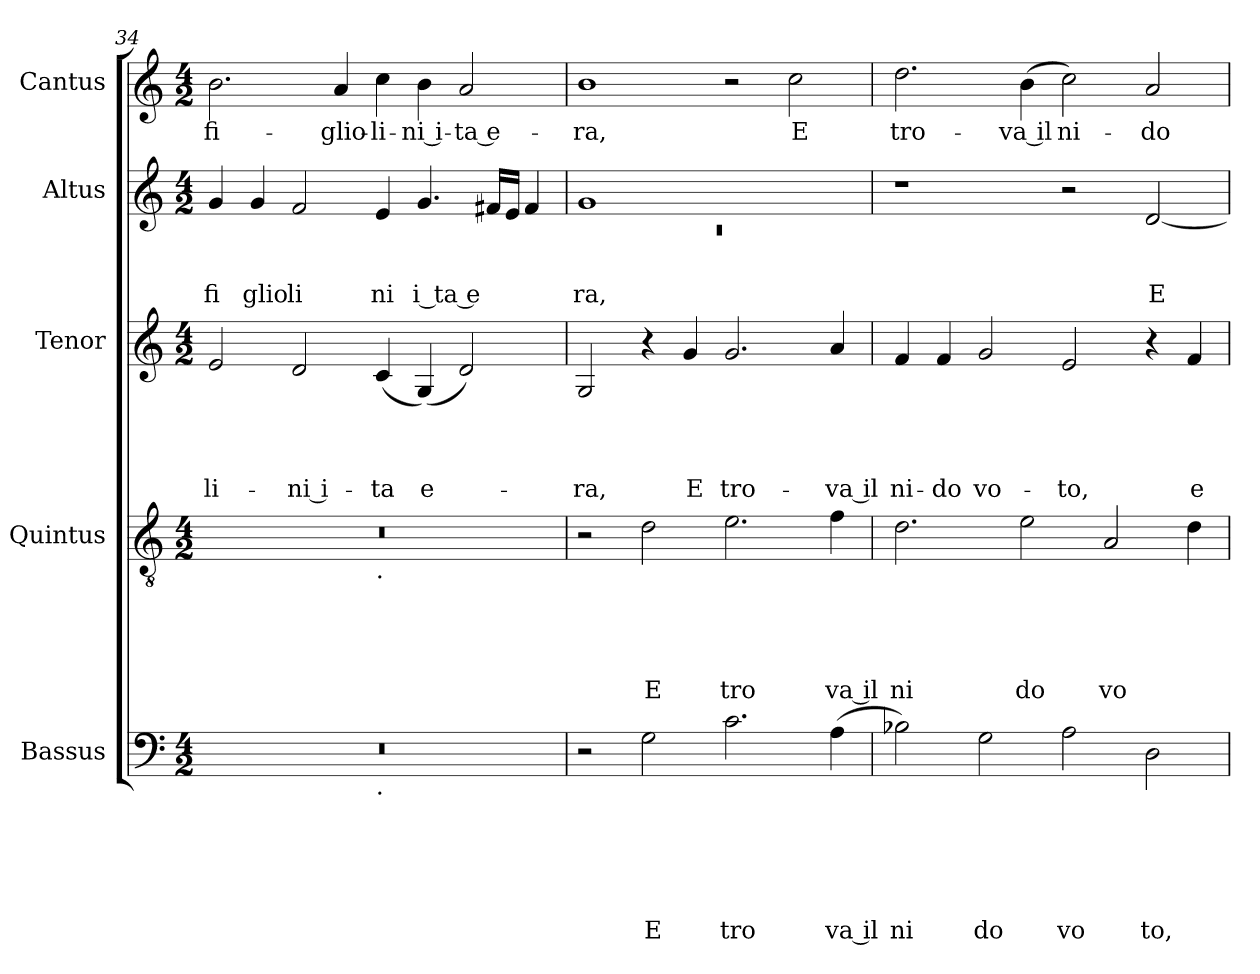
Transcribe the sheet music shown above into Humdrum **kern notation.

**kern	**text	**text	**text	**text	**text	**text	**kern	**text	**text	**text	**text	**text	**kern	**text	**text	**text	**text	**kern	**text	**text	**text	**kern	**text
*part5	*part5	*part5	*part5	*part5	*part5	*part5	*part4	*part4	*part4	*part4	*part4	*part4	*part3	*part3	*part3	*part3	*part3	*part2	*part2	*part2	*part2	*part1	*part1
*staff5	*staff5	*staff5	*staff5	*staff5	*staff5	*staff5	*staff4	*staff4	*staff4	*staff4	*staff4	*staff4	*staff3	*staff3	*staff3	*staff3	*staff3	*staff2	*staff2	*staff2	*staff2	*staff1	*staff1
*I"Bassus	*	*	*	*	*	*	*I"Quintus	*	*	*	*	*	*I"Tenor	*	*	*	*	*I"Altus	*	*	*	*I"Cantus	*
*clefF4	*	*	*	*	*	*	*clefGv2	*	*	*	*	*	*clefG2	*	*	*	*	*clefG2	*	*	*	*clefG2	*
*k[]	*	*	*	*	*	*	*k[]	*	*	*	*	*	*k[]	*	*	*	*	*k[]	*	*	*	*k[]	*
*C:	*	*	*	*	*	*	*C:	*	*	*	*	*	*C:	*	*	*	*	*C:	*	*	*	*C:	*
*M4/2	*	*	*	*	*	*	*M4/2	*	*	*	*	*	*M4/2	*	*	*	*	*M4/2	*	*	*	*M4/2	*
=34	=34	=34	=34	=34	=34	=34	=34	=34	=34	=34	=34	=34	=34	=34	=34	=34	=34	=34	=34	=34	=34	=34	=34
!	!	!	!	!	!	!	!	!	!	!	!	!	!	!	!	!	!LO:LY:b	!	!	!	!LO:LY:b	!	!LO:LY:b
*^	*	*	*	*	*	*	*^	*	*	*	*	*	*	*	*	*	*	*	*	*	*	*	*
0r	1ryy	.	.	.	.	.	.	0r	1ryy	.	.	.	.	.	2e/	.	.	.	-li-	4g/	.	.	fi	2.b\	fi-
!	!	!	!	!	!	!	!	!	!	!	!	!	!	!	!	!	!	!	!	!	!	!	!LO:LY:b	!	!
.	.	.	.	.	.	.	.	.	.	.	.	.	.	.	.	.	.	.	.	4g/	.	.	glio	.	.
!	!	!	!	!	!	!	!	!	!	!	!	!	!	!	!	!	!	!	!LO:LY:b:rj	!	!	!	!LO:LY:b	!	!
.	.	.	.	.	.	.	.	.	.	.	.	.	.	.	2d/	.	.	.	-ni i-	2f/	.	.	li	.	.
!	!	!	!	!	!	!	!	!	!	!	!	!	!	!	!	!	!	!	!	!	!	!	!	!	!LO:LY:b
.	.	.	.	.	.	.	.	.	.	.	.	.	.	.	.	.	.	.	.	.	.	.	.	4a/	-glio-
!	!	!	!	!	!	!	!	!	!LO:TX:b:t=.	!	!	!	!	!	!	!	!	!	!	!	!	!	!	!	!
!	!LO:TX:b:t=.	!	!	!	!	!	!	!	!	!	!	!	!	!	!	!	!	!	!	!	!	!	!	!	!
!	!	!	!	!	!	!	!	!	!	!	!	!	!	!	!	!	!	!	!LO:LY:b	!	!	!	!LO:LY:b:rj	!	!LO:LY:b
.	1ryy	.	.	.	.	.	.	.	1ryy	.	.	.	.	.	(<4c/	.	.	.	-ta	4e/	.	.	ni	4cc\	-li-
!	!	!	!	!	!	!	!	!	!	!	!	!	!	!	!	!	!	!	!LO:LY:b:rj	!	!	!	!LO:LY:b:rj	!	!LO:LY:b:rj
.	.	.	.	.	.	.	.	.	.	.	.	.	.	.	(4G/)	.	.	.	e-	4.g/	.	.	i ta e	4b\	-ni i-
!	!	!	!	!	!	!	!	!	!	!	!	!	!	!	!	!	!	!	!	!	!	!	!	!	!LO:LY:b:rj
.	.	.	.	.	.	.	.	.	.	.	.	.	.	.	2d/)	.	.	.	.	.	.	.	.	2a/	-ta e-
.	.	.	.	.	.	.	.	.	.	.	.	.	.	.	.	.	.	.	.	16f#/LL	.	.	.	.	.
.	.	.	.	.	.	.	.	.	.	.	.	.	.	.	.	.	.	.	.	16e/JJ	.	.	.	.	.
.	.	.	.	.	.	.	.	.	.	.	.	.	.	.	.	.	.	.	.	4f#/	.	.	.	.	.
=35	=35	=35	=35	=35	=35	=35	=35	=35	=35	=35	=35	=35	=35	=35	=35	=35	=35	=35	=35	=35	=35	=35	=35	=35	=35
*	*	*	*	*	*	*	*	*	*	*	*	*	*	*	*	*	*	*	*	*^	*	*	*	*	*
!	!	!	!	!	!	!	!	!	!	!	!	!	!	!	!	!	!	!	!LO:LY:b	!	!LO:N:vis=1	!	!	!LO:LY:b	!	!LO:LY:b
*v	*v	*	*	*	*	*	*	*	*	*	*	*	*	*	*	*	*	*	*	*	*	*	*	*	*	*
*	*	*	*	*	*	*	*v	*v	*	*	*	*	*	*	*	*	*	*	*	*	*	*	*	*	*
2r	.	.	.	.	.	.	2r	.	.	.	.	.	2G/	.	.	.	-ra,	1g	0rc	.	.	ra,	1b	-ra,
!	!	!	!	!	!	!LO:LY:b	!	!	!	!	!	!LO:LY:b	!	!	!	!	!	!	!	!	!	!	!	!
2G\	.	.	.	.	.	E	2d\	.	.	.	.	E	4r	.	.	.	.	.	.	.	.	.	.	.
!	!	!	!	!	!	!	!	!	!	!	!	!	!	!	!	!	!LO:LY:b	!	!	!	!	!	!	!
.	.	.	.	.	.	.	.	.	.	.	.	.	4g/	.	.	.	E	.	.	.	.	.	.	.
!	!	!	!	!	!	!LO:LY:b	!	!	!	!	!	!LO:LY:b	!	!	!	!	!LO:LY:b	!	!	!	!	!	!	!
2.c\	.	.	.	.	.	tro	2.e\	.	.	.	.	tro	2.g/	.	.	.	tro-	1ryy	.	.	.	.	2r	.
!	!	!	!	!	!	!	!	!	!	!	!	!	!	!	!	!	!	!	!	!	!	!	!	!LO:LY:b
.	.	.	.	.	.	.	.	.	.	.	.	.	.	.	.	.	.	.	.	.	.	.	2cc\	E
!	!	!	!	!	!	!LO:LY:b:rj	!	!	!	!	!	!LO:LY:b:rj	!	!	!	!	!LO:LY:b:rj	!	!	!	!	!	!	!
(<4A\	.	.	.	.	.	va il	4f\	.	.	.	.	va il	4a/	.	.	.	-va il	.	.	.	.	.	.	.
*	*	*	*	*	*	*	*	*	*	*	*	*	*	*	*	*	*	*v	*v	*	*	*	*	*
=36	=36	=36	=36	=36	=36	=36	=36	=36	=36	=36	=36	=36	=36	=36	=36	=36	=36	=36	=36	=36	=36	=36	=36
!	!	!	!	!	!	!LO:LY:b	!	!	!	!	!	!LO:LY:b	!	!	!	!	!LO:LY:b	!	!	!	!	!	!LO:LY:b
2B-X\)	.	.	.	.	.	ni	2.d\	.	.	.	.	ni	4f/	.	.	.	ni-	1r	.	.	.	2.dd\	tro-
!	!	!	!	!	!	!	!	!	!	!	!	!	!	!	!	!	!LO:LY:b	!	!	!	!	!	!
.	.	.	.	.	.	.	.	.	.	.	.	.	4f/	.	.	.	-do	.	.	.	.	.	.
!	!	!	!	!	!	!LO:LY:b	!	!	!	!	!	!	!	!	!	!	!LO:LY:b	!	!	!	!	!	!
2G\	.	.	.	.	.	do	.	.	.	.	.	.	2g/	.	.	.	vo-	.	.	.	.	.	.
!	!	!	!	!	!	!	!	!	!	!	!	!LO:LY:b	!	!	!	!	!	!	!	!	!	!	!LO:LY:b:rj
.	.	.	.	.	.	.	2e\	.	.	.	.	do	.	.	.	.	.	.	.	.	.	(<4b\	-va il
!	!	!	!	!	!	!LO:LY:b	!	!	!	!	!	!	!	!	!	!	!LO:LY:b	!	!	!	!	!	!LO:LY:b
2A\	.	.	.	.	.	vo	.	.	.	.	.	.	2e/	.	.	.	-to,	2r	.	.	.	2cc\)	ni-
!	!	!	!	!	!	!	!	!	!	!	!	!LO:LY:b	!	!	!	!	!	!	!	!	!	!	!
.	.	.	.	.	.	.	2A/	.	.	.	.	vo	.	.	.	.	.	.	.	.	.	.	.
!	!	!	!	!	!	!LO:LY:b	!	!	!	!	!	!	!	!	!	!	!	!	!	!	!LO:LY:b	!	!LO:LY:b
2D\	.	.	.	.	.	to,	.	.	.	.	.	.	4r	.	.	.	.	[<2d/	.	.	E	2a/	-do
!	!	!	!	!	!	!	!	!	!	!	!	!	!	!	!	!	!LO:LY:b	!	!	!	!	!	!
.	.	.	.	.	.	.	4d\	.	.	.	.	.	4f/	.	.	.	e	.	.	.	.	.	.
=	=	=	=	=	=	=	=	=	=	=	=	=	=	=	=	=	=	=	=	=	=	=	=
*-	*-	*-	*-	*-	*-	*-	*-	*-	*-	*-	*-	*-	*-	*-	*-	*-	*-	*-	*-	*-	*-	*-	*-
